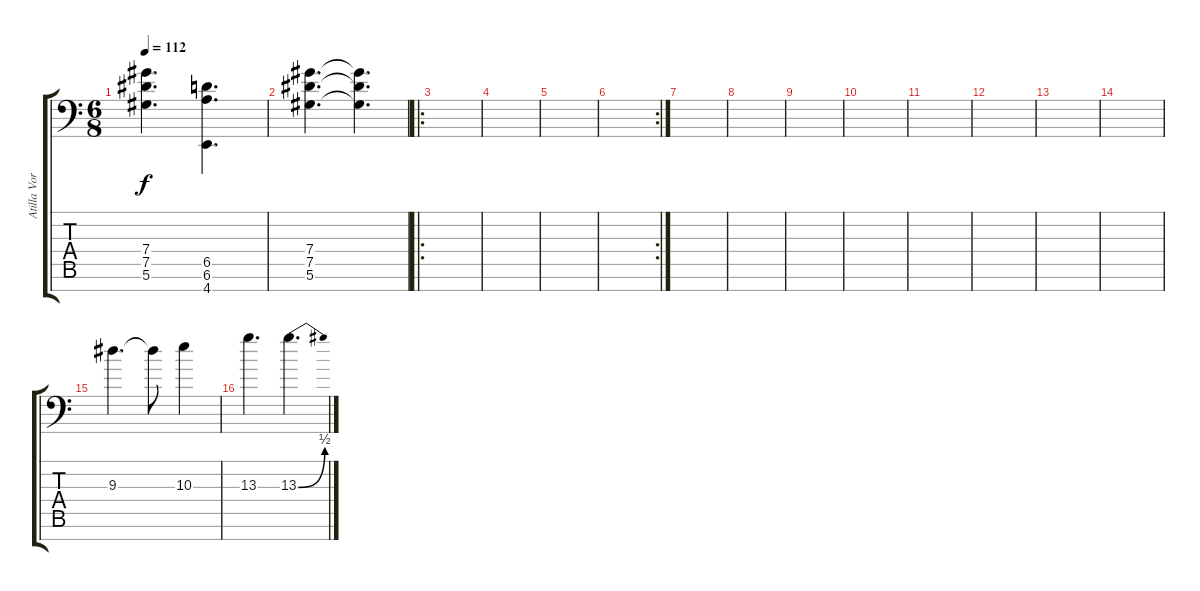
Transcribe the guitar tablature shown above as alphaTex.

\track ("Atilla Voros" "Atilla Vor") {instrument distortionguitar}
\staff {score tabs}
\tuning (Eb4 Bb3 Gb3 Db3 Ab2 Eb2 C-1) {hide}
\ts (6 8)
\tempo 112
\clef f4
\ks c
(7.4 7.5 5.6).4{d dy f} (6.5 6.6 4.7).4{d} |
(7.4 7.5 5.6).4{d} (7.4{t} 7.5{t} 5.6{t}).4{d} |
\ro
|
|
|
\rc 2
|
|
|
|
|
|
|
|
|
9.3.4{d} 9.3{t}.8 10.3.4 |
13.3.4{d} 13.3{be (bend 0 0 60 2)}.4{d}
